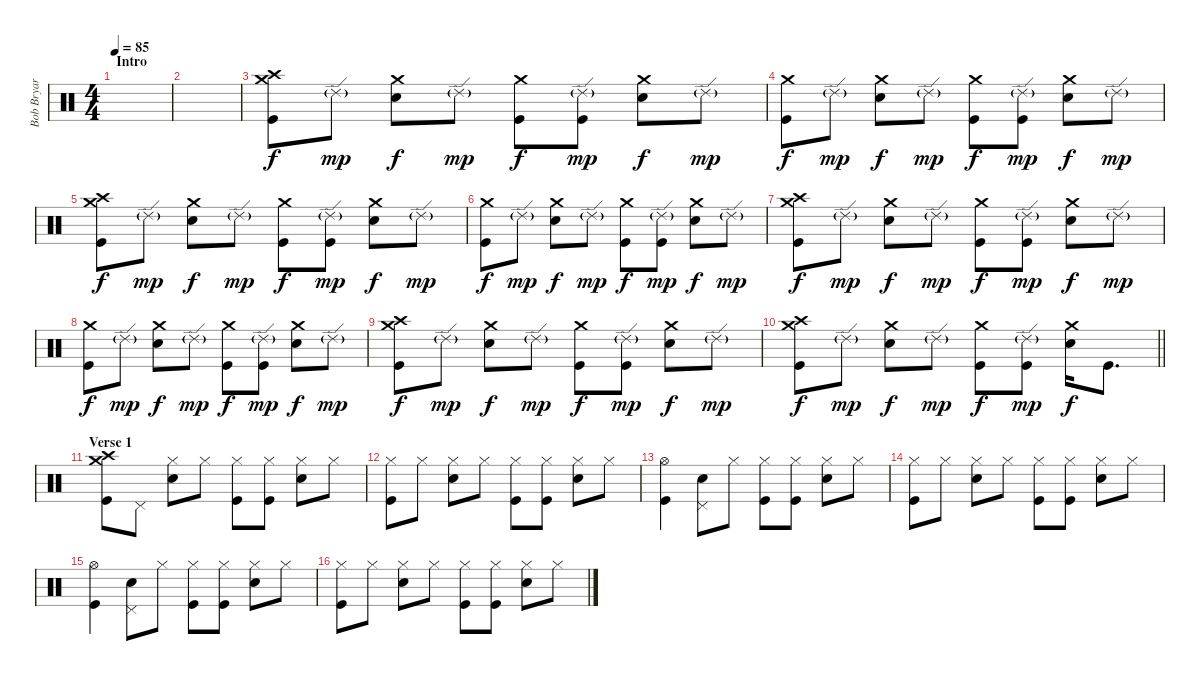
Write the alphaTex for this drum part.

\track ("Bob Bryar (Drums)" "Bob Bryar ") {instrument percussion}
\staff {score}
\articulation defaults
\ts (4 4)
\section ("" "Intro")
\tempo 85
\clef neutral
\ks c
|
|
("Crash high (hit)" "Crash medium (hit)" "Kick (hit)").8 "Ride (edge) 2"{g}.8{dy mp} ("Crash medium (hit)" "Electric Snare (hit)").8{dy f} "Ride (edge) 2"{g}.8{dy mp} ("Crash medium (hit)" "Kick (hit)").8{dy f} ("Ride (edge) 2"{g} "Kick (hit)").8{dy mp} ("Crash medium (hit)" "Electric Snare (hit)").8{dy f} "Ride (edge) 2"{g}.8{dy mp} |
("Crash medium (hit)" "Kick (hit)").8{dy f} "Ride (edge) 2"{g}.8{dy mp} ("Crash medium (hit)" "Electric Snare (hit)").8{dy f} "Ride (edge) 2"{g}.8{dy mp} ("Crash medium (hit)" "Kick (hit)").8{dy f} ("Ride (edge) 2"{g} "Kick (hit)").8{dy mp} ("Crash medium (hit)" "Electric Snare (hit)").8{dy f} "Ride (edge) 2"{g}.8{dy mp} |
("Crash high (hit)" "Crash medium (hit)" "Kick (hit)").8{dy f} "Ride (edge) 2"{g}.8{dy mp} ("Crash medium (hit)" "Electric Snare (hit)").8{dy f} "Ride (edge) 2"{g}.8{dy mp} ("Crash medium (hit)" "Kick (hit)").8{dy f} ("Ride (edge) 2"{g} "Kick (hit)").8{dy mp} ("Crash medium (hit)" "Electric Snare (hit)").8{dy f} "Ride (edge) 2"{g}.8{dy mp} |
("Crash medium (hit)" "Kick (hit)").8{dy f} "Ride (edge) 2"{g}.8{dy mp} ("Crash medium (hit)" "Electric Snare (hit)").8{dy f} "Ride (edge) 2"{g}.8{dy mp} ("Crash medium (hit)" "Kick (hit)").8{dy f} ("Ride (edge) 2"{g} "Kick (hit)").8{dy mp} ("Crash medium (hit)" "Electric Snare (hit)").8{dy f} "Ride (edge) 2"{g}.8{dy mp} |
("Crash high (hit)" "Crash medium (hit)" "Kick (hit)").8{dy f} "Ride (edge) 2"{g}.8{dy mp} ("Crash medium (hit)" "Electric Snare (hit)").8{dy f} "Ride (edge) 2"{g}.8{dy mp} ("Crash medium (hit)" "Kick (hit)").8{dy f} ("Ride (edge) 2"{g} "Kick (hit)").8{dy mp} ("Crash medium (hit)" "Electric Snare (hit)").8{dy f} "Ride (edge) 2"{g}.8{dy mp} |
("Crash medium (hit)" "Kick (hit)").8{dy f} "Ride (edge) 2"{g}.8{dy mp} ("Crash medium (hit)" "Electric Snare (hit)").8{dy f} "Ride (edge) 2"{g}.8{dy mp} ("Crash medium (hit)" "Kick (hit)").8{dy f} ("Ride (edge) 2"{g} "Kick (hit)").8{dy mp} ("Crash medium (hit)" "Electric Snare (hit)").8{dy f} "Ride (edge) 2"{g}.8{dy mp} |
("Crash high (hit)" "Crash medium (hit)" "Kick (hit)").8{dy f} "Ride (edge) 2"{g}.8{dy mp} ("Crash medium (hit)" "Electric Snare (hit)").8{dy f} "Ride (edge) 2"{g}.8{dy mp} ("Crash medium (hit)" "Kick (hit)").8{dy f} ("Ride (edge) 2"{g} "Kick (hit)").8{dy mp} ("Crash medium (hit)" "Electric Snare (hit)").8{dy f} "Ride (edge) 2"{g}.8{dy mp} |
\barLineRight lightlight
("Crash high (hit)" "Crash medium (hit)" "Kick (hit)").8{dy f} "Ride (edge) 2"{g}.8{dy mp} ("Crash medium (hit)" "Electric Snare (hit)").8{dy f} "Ride (edge) 2"{g}.8{dy mp} ("Crash medium (hit)" "Kick (hit)").8{dy f} ("Ride (edge) 2"{g} "Kick (hit)").8{dy mp} ("Crash medium (hit)" "Electric Snare (hit)").16{dy f} "Kick (hit)".8{d} |
\section ("" "Verse 1")
("Crash high (hit)" "Crash medium (hit)" "Kick (hit)").8 "Pedal Hi-Hat (hit)".8 ("Hi-Hat (closed)" "Electric Snare (hit)").8 "Hi-Hat (closed)".8 ("Hi-Hat (closed)" "Kick (hit)").8 ("Hi-Hat (closed)" "Kick (hit)").8 ("Hi-Hat (closed)" "Electric Snare (hit)").8 "Hi-Hat (closed)".8 |
("Hi-Hat (closed)" "Kick (hit)").8 "Hi-Hat (closed)".8 ("Hi-Hat (closed)" "Electric Snare (hit)").8 "Hi-Hat (closed)".8 ("Hi-Hat (closed)" "Kick (hit)").8 ("Hi-Hat (closed)" "Kick (hit)").8 ("Hi-Hat (closed)" "Electric Snare (hit)").8 "Hi-Hat (closed)".8 |
("Hi-Hat (open)" "Kick (hit)").4 ("Pedal Hi-Hat (hit)" "Electric Snare (hit)").8 "Hi-Hat (closed)".8 ("Hi-Hat (closed)" "Kick (hit)").8 ("Hi-Hat (closed)" "Kick (hit)").8 ("Hi-Hat (closed)" "Electric Snare (hit)").8 "Hi-Hat (closed)".8 |
("Hi-Hat (closed)" "Kick (hit)").8 "Hi-Hat (closed)".8 ("Hi-Hat (closed)" "Electric Snare (hit)").8 "Hi-Hat (closed)".8 ("Hi-Hat (closed)" "Kick (hit)").8 ("Hi-Hat (closed)" "Kick (hit)").8 ("Hi-Hat (closed)" "Electric Snare (hit)").8 "Hi-Hat (closed)".8 |
("Hi-Hat (open)" "Kick (hit)").4 ("Pedal Hi-Hat (hit)" "Electric Snare (hit)").8 "Hi-Hat (closed)".8 ("Hi-Hat (closed)" "Kick (hit)").8 ("Hi-Hat (closed)" "Kick (hit)").8 ("Hi-Hat (closed)" "Electric Snare (hit)").8 "Hi-Hat (closed)".8 |
("Hi-Hat (closed)" "Kick (hit)").8 "Hi-Hat (closed)".8 ("Hi-Hat (closed)" "Electric Snare (hit)").8 "Hi-Hat (closed)".8 ("Hi-Hat (closed)" "Kick (hit)").8 ("Hi-Hat (closed)" "Kick (hit)").8 ("Hi-Hat (closed)" "Electric Snare (hit)").8 "Hi-Hat (closed)".8
